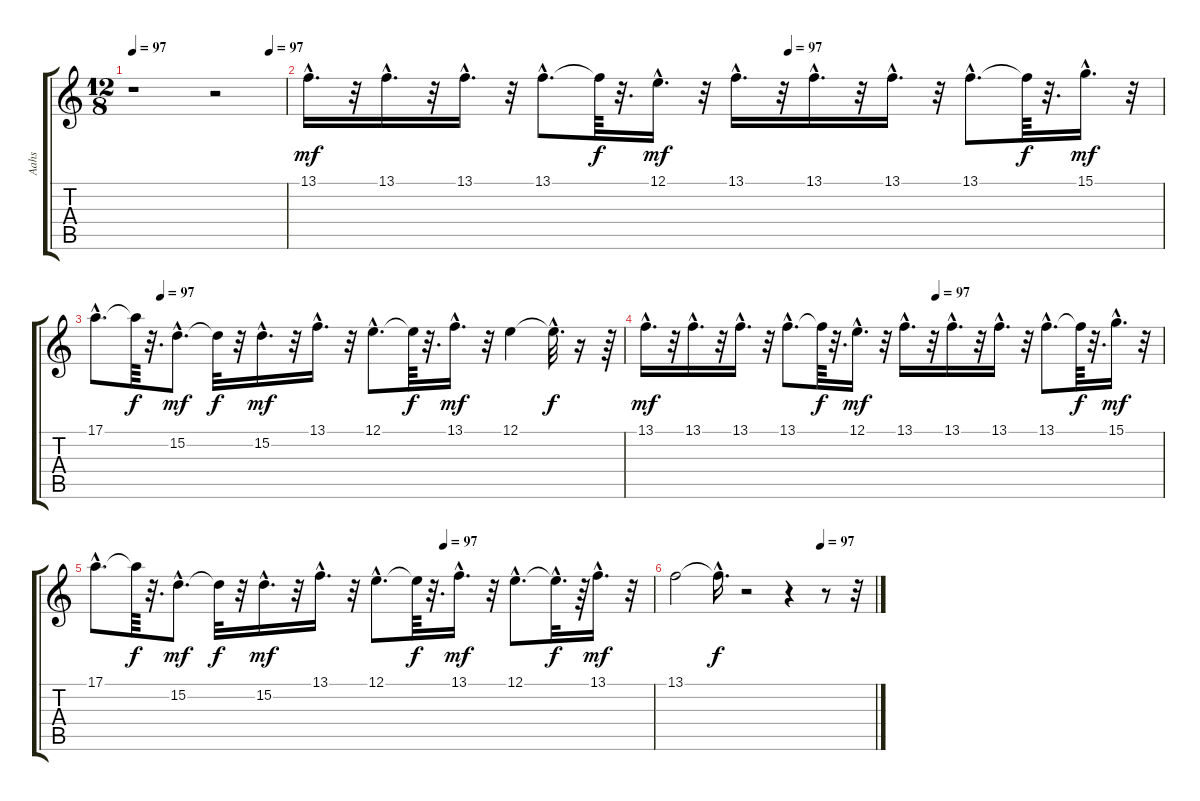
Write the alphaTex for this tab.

\track ("Aahs" "Aahs") {instrument choiraahs}
\staff {score tabs}
\tuning (E4 B3 G3 D3 A2 E2) {hide}
\ts (12 8)
\tempo 97
\tempo (97 0.8958333333333334)
\clef g2
\ks c
r.1{dy f} r.2 |
\tempo (97 0.5625)
13.1{hac}.16{d dy mf} r.32 13.1{hac}.16{d} r.32 13.1{hac}.16{d} r.32 13.1{hac}.8{d} 13.1{t}.64{dy f} r.32{d} 12.1{hac}.16{d dy mf} r.32 13.1{hac}.16{d} r.32 13.1{hac}.16{d} r.32 13.1{hac}.16{d} r.32 13.1{hac}.8{d} 13.1{t}.64{dy f} r.32{d} 15.1{hac}.16{d dy mf} r.32 |
\tempo (97 0.125)
17.1{hac}.8{d} 17.1{t}.64{dy f} r.32{d} 15.2{hac}.8{d dy mf} 15.2{t}.32{dy f} r.32 15.2{hac}.16{d dy mf} r.32 13.1{hac}.16{d} r.32 12.1{hac}.8{d} 12.1{t}.64{dy f} r.32{d} 13.1{hac}.16{d dy mf} r.32 12.1.4 12.1{hac t}.32{d dy f} r.16 r.64 |
\tempo (97 0.5625)
13.1{hac}.16{d dy mf} r.32 13.1{hac}.16{d} r.32 13.1{hac}.16{d} r.32 13.1{hac}.8{d} 13.1{t}.64{dy f} r.32{d} 12.1{hac}.16{d dy mf} r.32 13.1{hac}.16{d} r.32 13.1{hac}.16{d} r.32 13.1{hac}.16{d} r.32 13.1{hac}.8{d} 13.1{t}.64{dy f} r.32{d} 15.1{hac}.16{d dy mf} r.32 |
\tempo (97 0.625)
17.1{hac}.8{d} 17.1{t}.64{dy f} r.32{d} 15.2{hac}.8{d dy mf} 15.2{t}.32{dy f} r.32 15.2{hac}.16{d dy mf} r.32 13.1{hac}.16{d} r.32 12.1{hac}.8{d} 12.1{t}.64{dy f} r.32{d} 13.1{hac}.16{d dy mf} r.32 12.1{hac}.8{d} 12.1{hac t}.32{d dy f} r.64 13.1{hac}.16{d dy mf} r.32 |
\tempo (97 0.7291666666666666)
13.1.2 13.1{hac t}.16{d dy f} r.2 r.4 r.8 r.32
